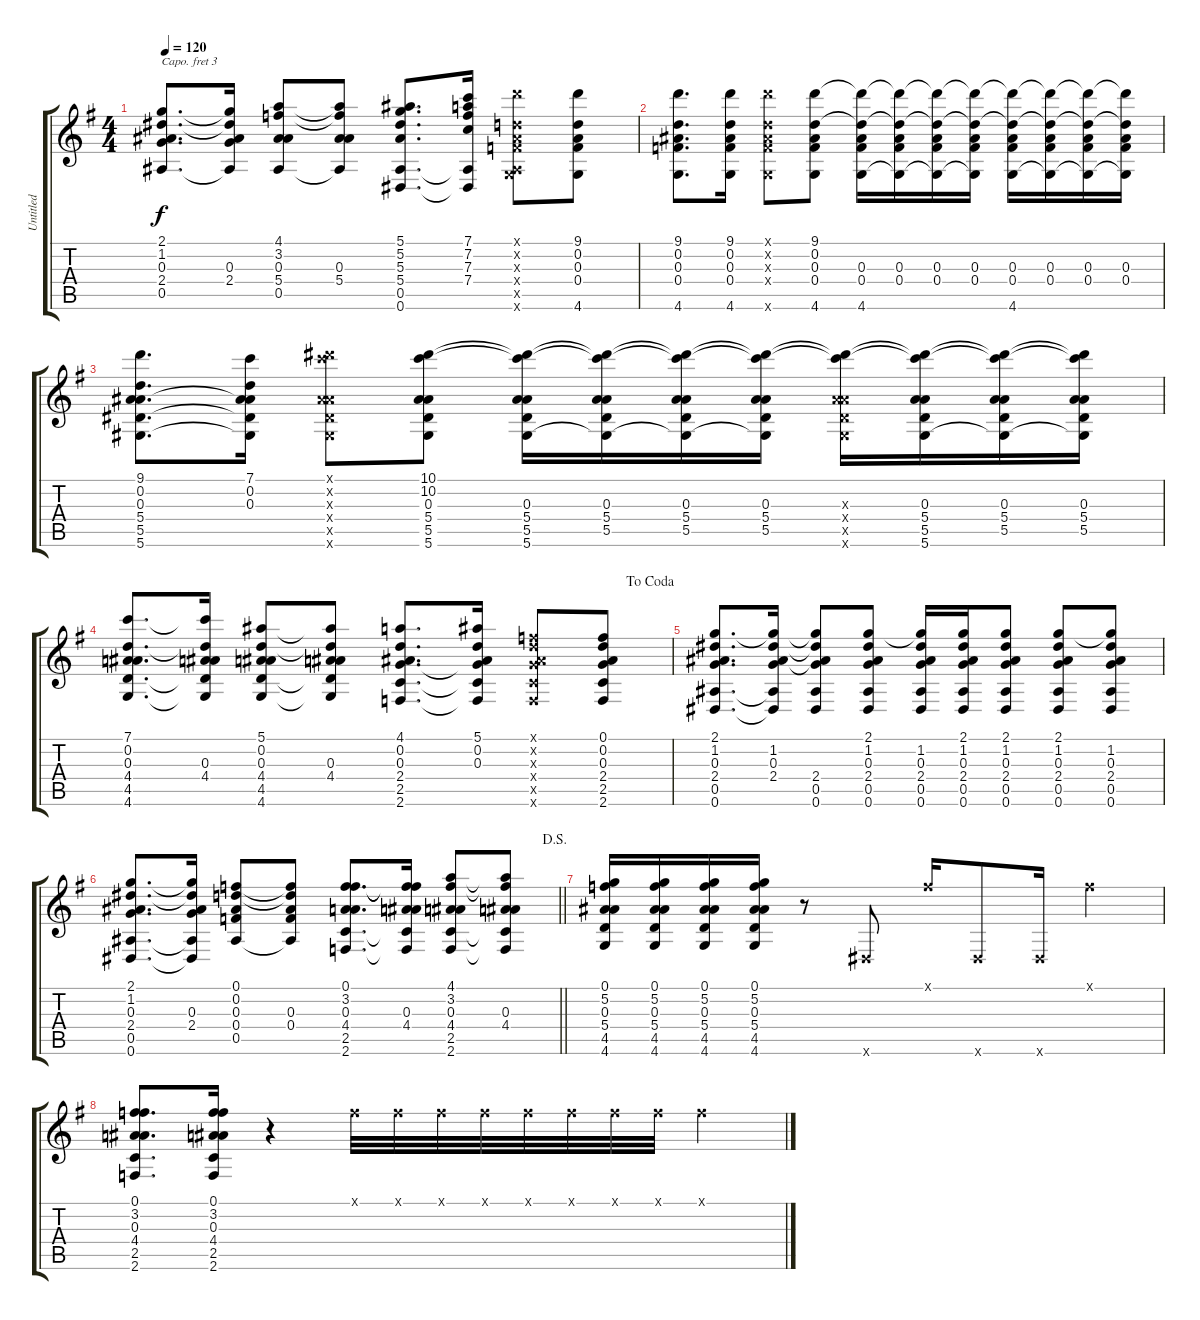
\track ("Untitled" "Untitled") {instrument acousticguitarnylon}
\staff {score tabs}
\capo 3
\tuning (D4 B3 G3 D3 G2 C2) {hide}
\ts (4 4)
\tempo 120
\clef g2
\ks g
(2.1 1.2 0.3 2.4 0.5).8{d dy f} (2.1{t} 1.2{t} 0.3 2.4 0.5{t}).16 (4.1 3.2 0.3 5.4 0.5).8 (4.1{t} 3.2{t} 0.3 5.4 0.5{t}).8 (5.1 5.2 5.3 5.4 0.5 0.6).8{d} (7.1 7.2 7.3 7.4 0.5{t} 0.6{t}).16 (9.1{x} 0.2{x} 0.3{x} 0.4{x} 0.5{x} 4.6{x}).8 (9.1 0.2 0.3 0.4 4.6).8 |
(9.1 0.2 0.3 0.4 4.6).8{d} (9.1 0.2 0.3 0.4 4.6).16 (9.1{x} 0.2{x} 0.3{x} 0.4{x} 4.6{x}).8 (9.1 0.2 0.3 0.4 4.6).8 (9.1{t} 0.2{t} 0.3 0.4 4.6).16 (9.1{t} 0.2{t} 0.3 0.4 4.6{t}).16 (9.1{t} 0.2{t} 0.3 0.4 4.6{t}).16 (9.1{t} 0.2{t} 0.3 0.4 4.6{t}).16 (9.1{t} 0.2{t} 0.3 0.4 4.6).16 (9.1{t} 0.2{t} 0.3 0.4 4.6{t}).16 (9.1{t} 0.2{t} 0.3 0.4 4.6{t}).16 (9.1{t} 0.2{t} 0.3 0.4 4.6{t}).16 |
(9.1 0.2 0.3 5.4 5.5 5.6).8{d} (7.1 0.2 0.3 5.4{t} 5.5{t} 5.6{t}).16 (10.1{x} 10.2{x} 0.3{x} 5.4{x} 5.5{x} 5.6{x}).8 (10.1 10.2 0.3 5.4 5.5 5.6).8 (10.1{t} 10.2{t} 0.3 5.4 5.5 5.6).16 (10.1{t} 10.2{t} 0.3 5.4 5.5 5.6{t}).16 (10.1{t} 10.2{t} 0.3 5.4 5.5 5.6{t}).16 (10.1{t} 10.2{t} 0.3 5.4 5.5 5.6{t}).16 (10.1{t} 10.2{t} 0.3{x} 5.4{x} 5.5{x} 5.6{x}).16 (10.1{t} 10.2{t} 0.3 5.4 5.5 5.6).16 (10.1{t} 10.2{t} 0.3 5.4 5.5 5.6{t}).16 (10.1{t} 10.2{t} 0.3 5.4 5.5 5.6{t}).16 |
\jump dacoda
(7.1 0.2 0.3 4.4 4.5 4.6).8{d} (7.1{t} 0.2{t} 0.3 4.4 4.5{t} 4.6{t}).16 (5.1 0.2 0.3 4.4 4.5 4.6).8 (5.1{t} 0.2{t} 0.3 4.4 4.5{t} 4.6{t}).8 (4.1 0.2 0.3 2.4 2.5 2.6).8{d} (5.1 0.2 0.3 2.4{t} 2.5{t} 2.6{t}).16 (0.1{x} 0.2{x} 0.3{x} 2.4{x} 2.5{x} 2.6{x}).8 (0.1 0.2 0.3 2.4 2.5 2.6).8 |
(2.1 1.2 0.3 2.4 0.5 0.6).8{d} (2.1{t} 1.2 0.3 2.4 0.5{t} 0.6{t}).16 (2.1{t} 1.2{t} 0.3{t} 2.4 0.5 0.6).8 (2.1 1.2 0.3 2.4 0.5 0.6).8 (2.1{t} 1.2 0.3 2.4 0.5 0.6).16 (2.1 1.2 0.3 2.4 0.5 0.6).16 (2.1 1.2 0.3 2.4 0.5 0.6).8 (2.1 1.2 0.3 2.4 0.5 0.6).8 (2.1{t} 1.2 0.3 2.4 0.5 0.6).8 |
\jump dalsegno
\barLineRight lightlight
(2.1 1.2 0.3 2.4 0.5 0.6).8{d} (2.1{t} 1.2{t} 0.3 2.4 0.5{t} 0.6{t}).16 (0.1 0.2 0.3 0.4 0.5).8 (0.1{t} 0.2{t} 0.3 0.4 0.5{t}).8 (0.1 3.2 0.3 4.4 2.5 2.6).8{d} (0.1{t} 3.2{t} 0.3 4.4 2.5{t} 2.6{t}).16 (4.1 3.2 0.3 4.4 2.5 2.6).8 (4.1{t} 3.2{t} 0.3 4.4 2.5{t} 2.6{t}).8 |
(0.1 5.2 0.3 5.4 4.5 4.6).16 (0.1 5.2 0.3 5.4 4.5 4.6).16 (0.1 5.2 0.3 5.4 4.5 4.6).16 (0.1 5.2 0.3 5.4 4.5 4.6).16 r.8 0.6{x}.8 0.1{x}.16 0.6{x}.8 0.6{x}.16 0.1{x}.4 |
(0.1 3.2 0.3 4.4 2.5 2.6).8{d} (0.1 3.2 0.3 4.4 2.5 2.6).16 r.4 0.1{x}.32 0.1{x}.32 0.1{x}.32 0.1{x}.32 0.1{x}.32 0.1{x}.32 0.1{x}.32 0.1{x}.32 0.1{x}.4
